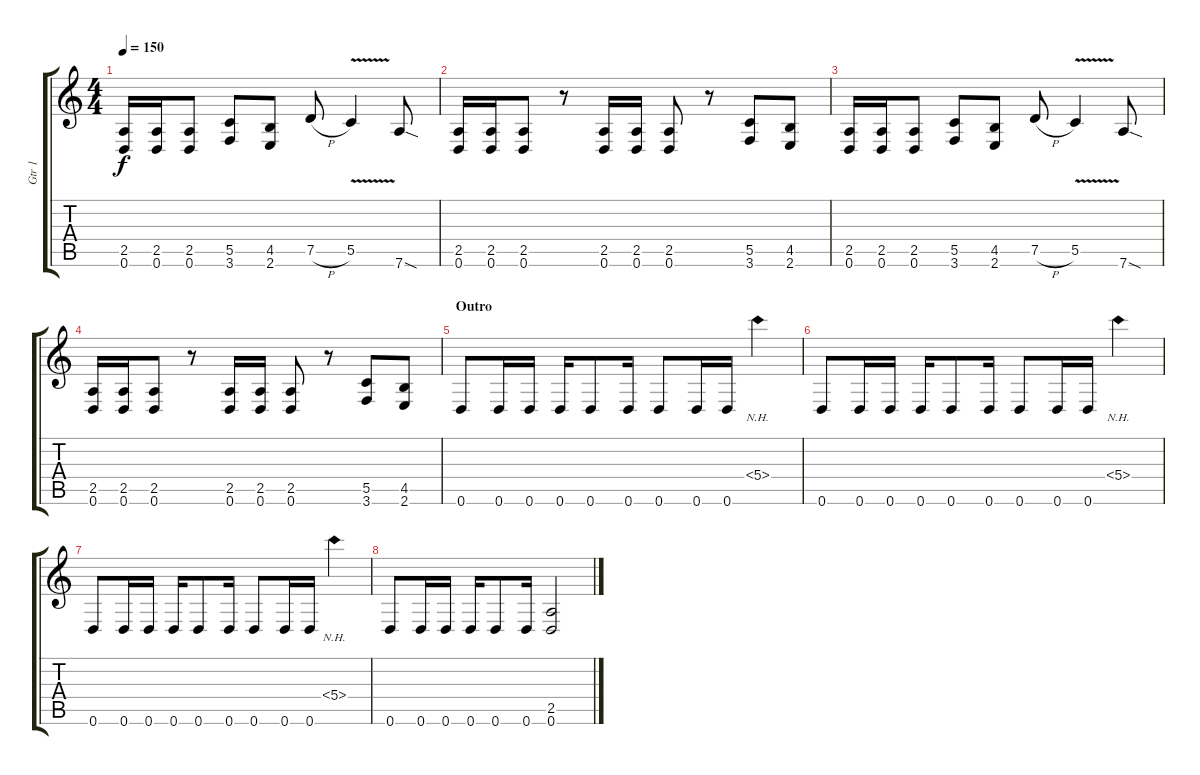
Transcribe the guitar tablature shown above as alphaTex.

\track ("Gtr 1" "Gtr 1") {instrument distortionguitar}
\staff {score tabs}
\tuning (D4 A3 F3 C3 G2 D2) {hide}
\ts (4 4)
\tempo 150
\clef g2
\ks c
(2.5 0.6).16{dy f} (2.5 0.6).16 (2.5 0.6).8 (5.5 3.6).8 (4.5 2.6).8 7.5{h}.8 5.5{v}.4 7.6{sod}.8 |
(2.5 0.6).16 (2.5 0.6).16 (2.5 0.6).8 r.8 (2.5 0.6).16 (2.5 0.6).16 (2.5 0.6).8 r.8 (5.5 3.6).8 (4.5 2.6).8 |
(2.5 0.6).16 (2.5 0.6).16 (2.5 0.6).8 (5.5 3.6).8 (4.5 2.6).8 7.5{h}.8 5.5{v}.4 7.6{sod}.8 |
(2.5 0.6).16 (2.5 0.6).16 (2.5 0.6).8 r.8 (2.5 0.6).16 (2.5 0.6).16 (2.5 0.6).8 r.8 (5.5 3.6).8 (4.5 2.6).8 |
\section ("" "Outro")
0.6.8 0.6.16 0.6.16 0.6.16 0.6.8 0.6.16 0.6.8 0.6.16 0.6.16 5.4{nh}.4 |
0.6.8 0.6.16 0.6.16 0.6.16 0.6.8 0.6.16 0.6.8 0.6.16 0.6.16 5.4{nh}.4 |
0.6.8 0.6.16 0.6.16 0.6.16 0.6.8 0.6.16 0.6.8 0.6.16 0.6.16 5.4{nh}.4 |
0.6.8 0.6.16 0.6.16 0.6.16 0.6.8 0.6.16 (2.5 0.6).2
